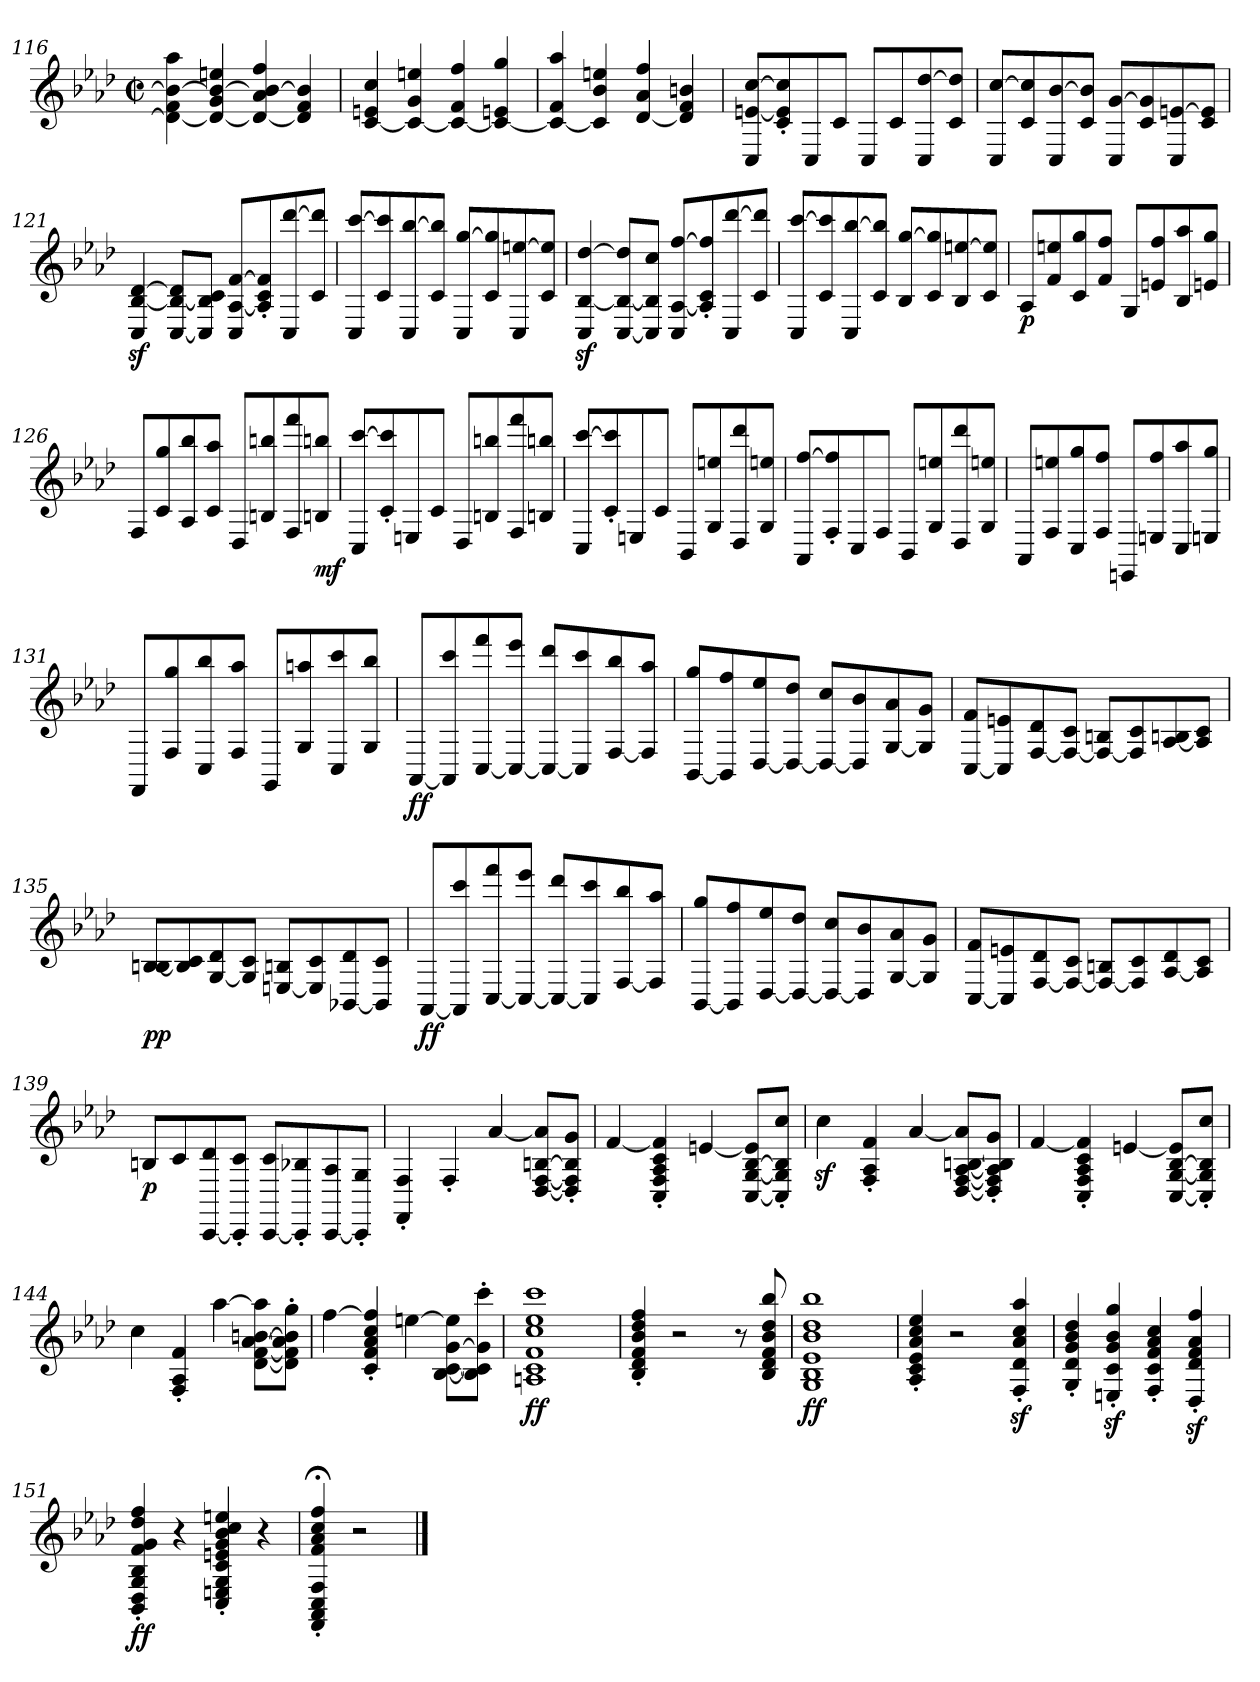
**kern	**dynam
*part1	*part1
*staff1	*staff1
*clefG2	*
*k[b-e-a-d-]	*
*A-:	*
*M2/2	*
*met(c|)	*
=116	=116
4dn_ 4f 4bn_ 4aa-	.
4d_ 4g 4b_ 4een	.
4d_ 4a- 4b_ 4ff	.
4d] 4f 4b]	.
=117	=117
[4c 4en 4cc	.
4c_ 4g 4een	.
4c_ 4f 4ff	.
4c_ 4en 4gg	.
=118	=118
4c_ 4f 4aa-	.
4c] 4b- 4een	.
[4d- 4a- 4ff	.
4d-] 4f 4bn	.
=119	=119
8C [8en [8ccL	.
8c' 8e]' 8cc]'	.
8C	.
8cJ	.
8CL	.
8c	.
8C [8dd-	.
8c 8dd-]J	.
=120	=120
8C [8ccL	.
8c 8cc]	.
8C [8b-	.
8c 8b-]J	.
8C [8gL	.
8c 8g]	.
8C [8en	.
8c 8e]J	.
=121	=121
4Cz [4B-z [4d-z	.
[8C 8B-_ 8d-]L	.
8C] 8B-] 8cJ	.
8C [8A- [8fL	.
8A-]' 8c' 8f]'	.
8C [8ddd-	.
8c 8ddd-]J	.
=122	=122
8C [8cccL	.
8c 8ccc]	.
8C [8bb-	.
8c 8bb-]J	.
8C [8ggL	.
8c 8gg]	.
8C [8een	.
8c 8ee]J	.
=123	=123
4Cz [4B-z [4dd-z	.
[8C 8B-_ 8dd-]L	.
8C] 8B-] 8ccJ	.
8C [8A- [8ffL	.
8A-]' 8c' 8ff]'	.
8C [8ddd-	.
8c 8ddd-]J	.
=124	=124
8C [8cccL	.
8c 8ccc]	.
8C [8bb-	.
8c 8bb-]J	.
8B- [8ggL	.
8c 8gg]	.
8B- [8een	.
8c 8ee]J	.
=125	=125
8A-L	p
8f 8een	.
8c 8gg	.
8f 8ffJ	.
8GL	.
8en 8ff	.
8B- 8aa-	.
8en 8ggJ	.
=126	=126
8FL	.
8c 8gg	.
8A- 8bb-	.
8c 8aa-J	.
8D-L	.
8Bn 8bbn	.
8F 8fff	.
8Bn 8bbnJ	mf
=127	=127
8C [8cccL	.
8c' 8ccc]'	.
8En	.
8cJ	.
8D-L	.
8Bn 8bbn	.
8F 8fff	.
8Bn 8bbnJ	.
=128	=128
8C [8cccL	.
8c' 8ccc]'	.
8En	.
8cJ	.
8BB-L	.
8G 8een	.
8D- 8ddd-	.
8G 8eenJ	.
=129	=129
8AA- [8ffL	.
8F' 8ff]'	.
8C	.
8FJ	.
8BB-L	.
8G 8een	.
8D- 8ddd-	.
8G 8eenJ	.
=130	=130
8AA-L	.
8F 8een	.
8C 8gg	.
8F 8ffJ	.
8EEnL	.
8En 8ff	.
8C 8aa-	.
8En 8ggJ	.
=131	=131
8FFL	.
8F 8gg	.
8C 8bb-	.
8F 8aa-J	.
8GGL	.
8G 8aan	.
8C 8ccc	.
8G 8bb-J	.
=132	=132
[8AA-L	ff
8AA-] 8ccc	.
[8C 8fff	.
8C_ 8eee-J	.
8C_ 8ddd-L	.
8C] 8ccc	.
[8F 8bb-	.
8F] 8aa-J	.
=133	=133
[8BB- 8ggL	.
8BB-] 8ff	.
[8D- 8ee-	.
8D-_ 8dd-J	.
8D-_ 8ccL	.
8D-] 8b-	.
[8G 8a-	.
8G] 8gJ	.
=134	=134
[8C 8fL	.
8C] 8en	.
[8F 8d-	.
8F_ 8cJ	.
8F_ 8BnL	.
8F] 8c	.
[8A- 8Bn	.
8A-] 8cJ	.
=135	=135
[8B- 8BnL	pp
8B-] 8c	.
[8G 8d-	.
8G] 8cJ	.
[8En 8BnL	.
8E] 8c	.
[8BB-X 8d-	.
8BB-] 8cJ	.
=136	=136
[8AA-L	ff
8AA-] 8ccc	.
[8C 8fff	.
8C_ 8eee-J	.
8C_ 8ddd-L	.
8C] 8ccc	.
[8F 8bb-	.
8F] 8aa-J	.
=137	=137
[8BB- 8ggL	.
8BB-] 8ff	.
[8D- 8ee-	.
8D-_ 8dd-J	.
8D-_ 8ccL	.
8D-] 8b-	.
[8G 8a-	.
8G] 8gJ	.
=138	=138
[8C 8fL	.
8C] 8en	.
[8F 8d-	.
8F_ 8cJ	.
8F_ 8BnL	.
8F] 8c	.
[8A- 8d-	.
8A-] 8cJ	.
=139	=139
8BnL	p
8c	.
[8CC 8d-	.
8CC]' 8c'J	.
[8CC 8cL	.
8CC]' 8B-X'	.
[8CC 8A-	.
8CC]' 8G'J	.
=140	=140
4FF' 4F'	.
4F'	.
[4a-	.
[8D- [8F [8Bn 8a-]L	.
8D-]' 8F]' 8B]' 8g'J	.
=141	=141
[4f	.
4C' 4F' 4A-' 4c' 4f]'	.
[4en	.
[8C [8G [8B- 8e]L	.
8C]' 8G]' 8B-]' 8cc'J	.
=142	=142
4ccz	.
4F' 4A-' 4f'	.
[4a-	.
[8D- [8F [8A- [8Bn 8a-]L	.
8D-]' 8F]' 8A-]' 8B]' 8g'J	.
=143	=143
[4f	.
4C' 4F' 4A-' 4c' 4f]'	.
[4en	.
[8C [8G [8B- 8e]L	.
8C]' 8G]' 8B-]' 8cc'J	.
=144	=144
4cc	.
4F' 4A-' 4f'	.
[4aa-	.
[8d- [8f [8a- [8bn 8aa-]L	.
8d-]' 8f]' 8a-]' 8b]' 8gg'J	.
=145	=145
[4ff	.
4c' 4f' 4a-' 4cc' 4ff]'	.
[4een	.
[8B- [8c [8g 8ee]L	.
8B-]' 8c]' 8g]' 8ccc'J	.
=146	=146
1An 1c 1f 1cc 1ee- 1ccc	ff
=147	=147
4B-' 4d-' 4f' 4b-' 4dd-' 4ff'	.
2r	.
8r	.
8B- 8d- 8f 8b- 8dd- 8bb-	.
=148	=148
1G 1B- 1e- 1b- 1dd- 1bb-	ff
=149	=149
4A-' 4c' 4e-' 4a-' 4cc' 4ee-'	.
2r	.
4Fz' 4d-z' 4a-z' 4ccz' 4aa-z'	.
=150	=150
4G' 4d-' 4g' 4b-' 4dd-'	.
4Enz' 4cz' 4gz' 4b-z' 4ggz'	.
4F' 4c' 4f' 4a-' 4cc'	.
4D-z' 4d-z' 4fz' 4a-z' 4ffz'	.
=151	=151
4BB-' 4D-' 4G' 4B-' 4f' 4g' 4dd-' 4ff'	ff
4r	.
4C' 4En' 4G' 4c' 4en' 4g' 4b-' 4cc' 4een'	.
4r	.
=152	=152
4FF;<' 4AA-;<' 4C;<' 4F;<' 4f;<' 4a-;<' 4cc;<' 4ff;<'	.
2r	.
==	==
*-	*-
